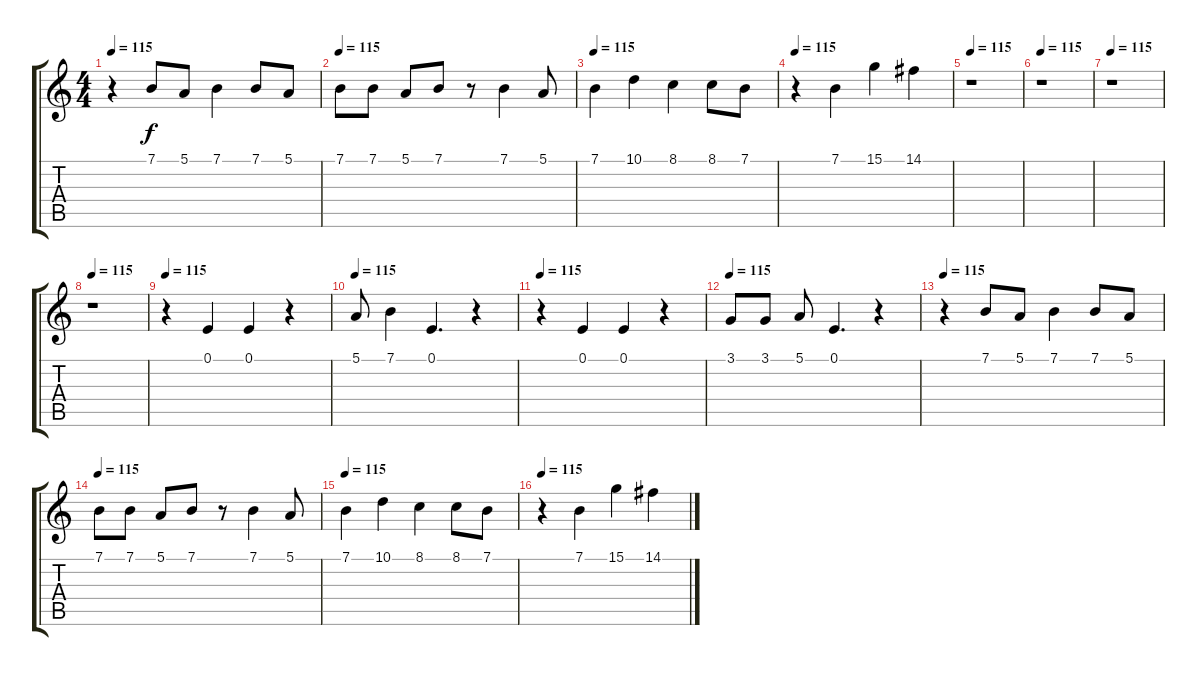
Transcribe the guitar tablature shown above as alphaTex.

\track "" {instrument violin}
\staff {score tabs}
\tuning (E4 B3 G3 D3 A2 E2) {hide}
\ts (4 4)
\tempo 115
\clef g2
\ks c
r.4{dy f} 7.1.8 5.1.8 7.1.4 7.1.8 5.1.8 |
\tempo 115
7.1.8 7.1.8 5.1.8 7.1.8 r.8 7.1.4 5.1.8 |
\tempo 115
7.1.4 10.1.4 8.1.4 8.1.8 7.1.8 |
\tempo 115
r.4 7.1.4 15.1.4 14.1.4 |
\tempo 115
r.1 |
\tempo 115
r.1 |
\tempo 115
r.1 |
\tempo 115
r.1 |
\tempo 115
r.4 0.1.4 0.1.4 r.4 |
\tempo 115
5.1.8 7.1.4 0.1.4{d} r.4 |
\tempo 115
r.4 0.1.4 0.1.4 r.4 |
\tempo 115
3.1.8 3.1.8 5.1.8 0.1.4{d} r.4 |
\tempo 115
r.4 7.1.8 5.1.8 7.1.4 7.1.8 5.1.8 |
\tempo 115
7.1.8 7.1.8 5.1.8 7.1.8 r.8 7.1.4 5.1.8 |
\tempo 115
7.1.4 10.1.4 8.1.4 8.1.8 7.1.8 |
\tempo 115
r.4 7.1.4 15.1.4 14.1.4
